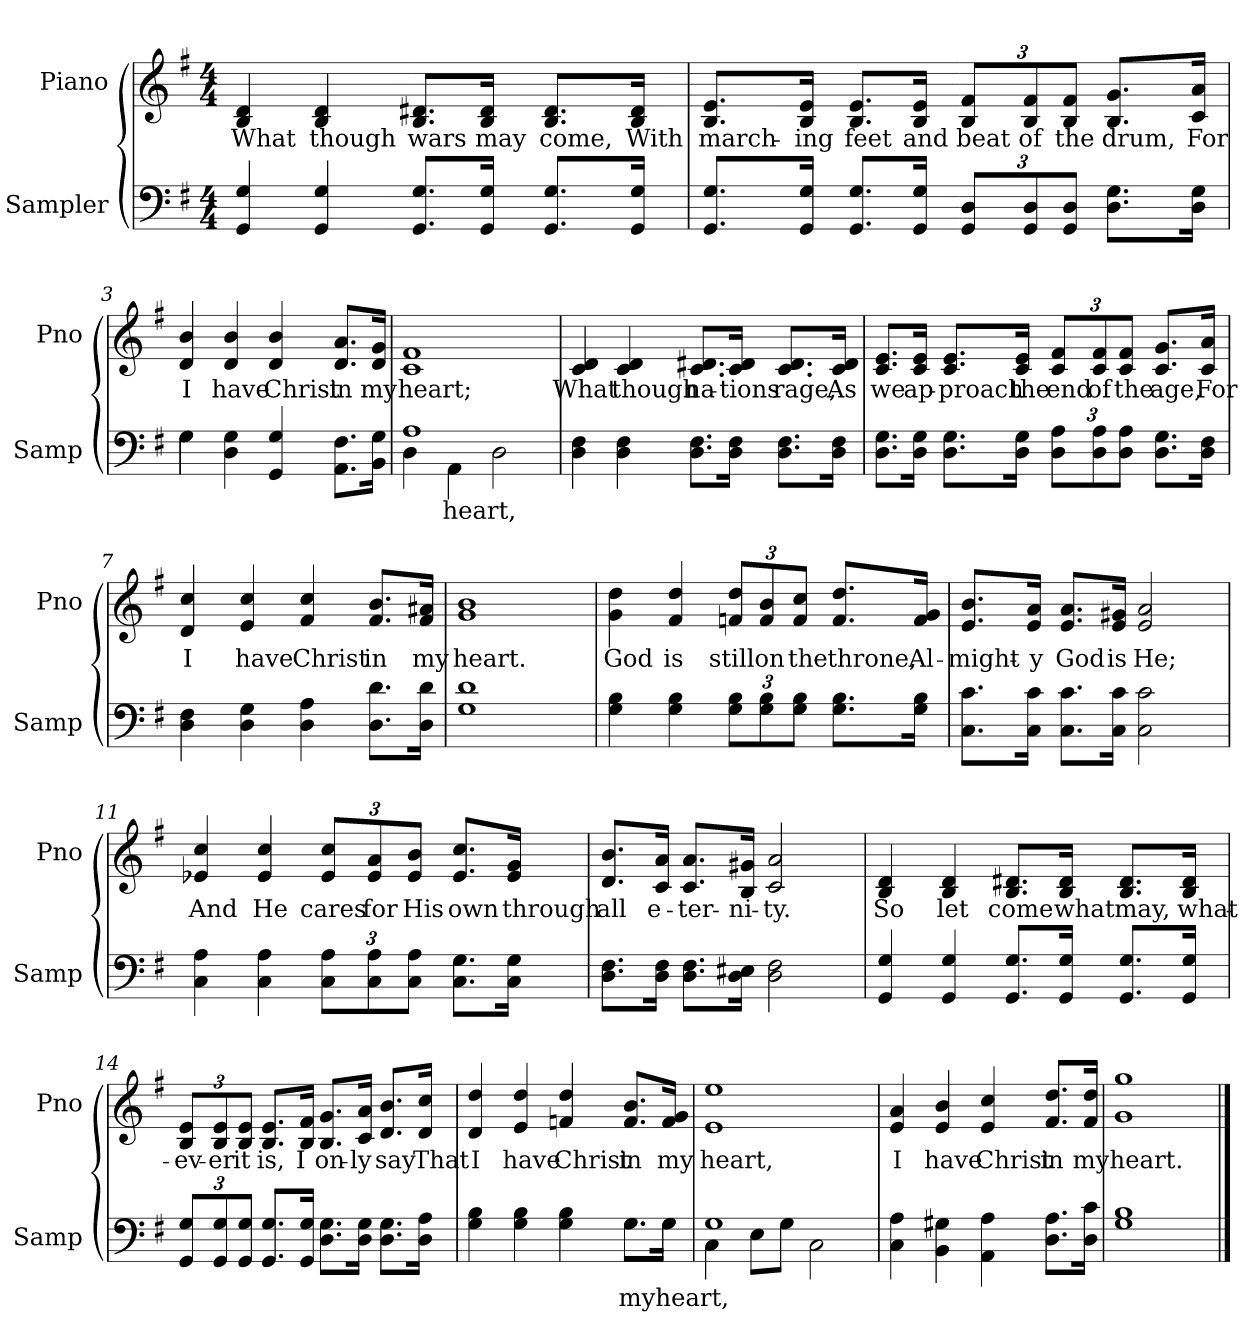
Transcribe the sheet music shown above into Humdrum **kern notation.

**kern	**text	**kern	**text
*part2	*part2	*part1	*part1
*staff2	*staff2	*staff1	*staff1
*I"Sampler	*	*I"Piano	*
*I'Samp	*	*I'Pno	*
*clefF4	*	*clefG2	*
*k[f#]	*	*k[f#]	*
*G:	*	*G:	*
*M4/4	*	*M4/4	*
=1	=1	=1	=1
4GG 4G	.	4B 4d	What
4GG 4G	.	4B 4d	though
8.GG/ 8.G/L	.	8.B/ 8.d#X/L	wars
16GG/ 16G/Jk	.	16B/ 16d#/Jk	may
8.GG/ 8.G/L	.	8.B/ 8.d#/L	come,
16GG/ 16G/Jk	.	16B/ 16d#/Jk	With
=2	=2	=2	=2
8.GG/ 8.G/L	.	8.B/ 8.e/L	march-
16GG/ 16G/Jk	.	16B/ 16e/Jk	-ing
8.GG/ 8.G/L	.	8.B/ 8.e/L	feet
16GG/ 16G/Jk	.	16B/ 16e/Jk	and
12GG/ 12D/L	.	12B/ 12f#/L	beat
12GG/ 12D/	.	12B/ 12f#/	of
12GG/ 12D/J	.	12B/ 12f#/J	the
8.D\ 8.G\L	.	8.B/ 8.g/L	drum,
16D\ 16G\Jk	.	16c/ 16a/Jk	For
=3	=3	=3	=3
*^	*	*	*
4G\	4G	.	4d 4b	I
4D 4G	2.ryy	.	4d 4b	have
4GG 4G	.	.	4d 4b	Christ
8.AA\ 8.F#\L	.	.	8.d/ 8.a/L	in
16BB\ 16G\Jk	.	.	16d/ 16g/Jk	my
=4	=4	=4	=4	=4
4D\	1A	.	1c 1f#	heart;
4AA\	.	heart,	.	.
2D\	.	.	.	.
*v	*v	*	*	*
=5	=5	=5	=5
4D 4F#	.	4c 4d	What
4D 4F#	.	4c 4d	though
8.D\ 8.F#\L	.	8.c/ 8.d#X/L	na-
16D\ 16F#\Jk	.	16c/ 16d#/Jk	-tions
8.D\ 8.F#\L	.	8.c/ 8.d#/L	rage,
16D\ 16F#\Jk	.	16c/ 16d#/Jk	As
=6	=6	=6	=6
8.D\ 8.G\L	.	8.c/ 8.e/L	we
16D\ 16G\Jk	.	16c/ 16e/Jk	ap-
8.D\ 8.G\L	.	8.c/ 8.e/L	-proach
16D\ 16G\Jk	.	16c/ 16e/Jk	the
12D\ 12A\L	.	12c/ 12f#/L	end
12D\ 12A\	.	12c/ 12f#/	of
12D\ 12A\J	.	12c/ 12f#/J	the
8.D\ 8.G\L	.	8.c/ 8.g/L	age,
16D\ 16F#\Jk	.	16c/ 16a/Jk	For
=7	=7	=7	=7
4D 4F#	.	4d 4cc	I
4D 4G	.	4e 4cc	have
4D 4A	.	4f# 4cc	Christ
8.D\ 8.d\L	.	8.f#/ 8.b/L	in
16D\ 16d\Jk	.	16f#/ 16a#X/Jk	my
=8	=8	=8	=8
1G 1d	.	1g 1b	heart.
=9	=9	=9	=9
4G 4B	.	4g 4dd	God
4G 4B	.	4f# 4dd	is
12G\ 12B\L	.	12fn/ 12dd/L	still
12G\ 12B\	.	12f/ 12b/	on
12G\ 12B\J	.	12f/ 12cc/J	the
8.G\ 8.B\L	.	8.f/ 8.dd/L	throne,
16G\ 16B\Jk	.	16f/ 16g/Jk	Al-
=10	=10	=10	=10
8.C\ 8.c\L	.	8.e/ 8.b/L	-might-
16C\ 16c\Jk	.	16e/ 16a/Jk	-y
8.C\ 8.c\L	.	8.e/ 8.a/L	God
16C\ 16c\Jk	.	16e/ 16g#X/Jk	is
2C 2c	.	2e 2a	He;
=11	=11	=11	=11
4C 4A	.	4e-X 4cc	And
4C 4A	.	4e- 4cc	He
12C\ 12A\L	.	12e-/ 12cc/L	cares
12C\ 12A\	.	12e-/ 12a/	for
12C\ 12A\J	.	12e-/ 12b/J	His
8.C\ 8.G\L	.	8.e-/ 8.cc/L	own
16C\ 16G\Jk	.	16e-/ 16g/Jk	through
=12	=12	=12	=12
8.D\ 8.F#\L	.	8.d/ 8.b/L	all
16D\ 16F#\Jk	.	16c/ 16a/Jk	e-
8.D\ 8.F#\L	.	8.c/ 8.a/L	-ter-
16D\ 16E#X\Jk	.	16B/ 16g#X/Jk	-ni-
2D 2F#	.	2c 2a	-ty.
=13	=13	=13	=13
4GG 4G	.	4B 4d	So
4GG 4G	.	4B 4d	let
8.GG/ 8.G/L	.	8.B/ 8.d#X/L	come
16GG/ 16G/Jk	.	16B/ 16d#/Jk	what
8.GG/ 8.G/L	.	8.B/ 8.d#/L	may,
16GG/ 16G/Jk	.	16B/ 16d#/Jk	what-
=14	=14	=14	=14
12GG/ 12G/L	.	12B/ 12e/L	-ev-
12GG/ 12G/	.	12B/ 12e/	-er
12GG/ 12G/J	.	12B/ 12e/J	it
8.GG/ 8.G/L	.	8.B/ 8.e/L	is,
16GG/ 16G/Jk	.	16B/ 16f#/Jk	I
8.D\ 8.G\L	.	8.B/ 8.g/L	on-
16D\ 16G\Jk	.	16c/ 16a/Jk	-ly
8.D\ 8.G\L	.	8.d/ 8.b/L	say
16D\ 16A\Jk	.	16d/ 16cc/Jk	That
=15	=15	=15	=15
*^	*	*	*
4G 4B	2.ryy	.	4d 4dd	I
4G 4B	.	.	4e 4dd	have
4G 4B	.	.	4fn 4dd	Christ
8.G\L	8.G\L	my	8.f/ 8.b/L	in
16G\Jk	16G\Jk	heart,	16f/ 16g/Jk	my
=16	=16	=16	=16	=16
4C\	1G	.	1e 1ee	heart,
8E\L	.	.	.	.
8G\J	.	.	.	.
2C\	.	.	.	.
*v	*v	*	*	*
=17	=17	=17	=17
4C 4A	.	4e 4a	I
4BB 4G#X	.	4e 4b	have
4AA 4A	.	4e 4cc	Christ
8.D\ 8.A\L	.	8.f#/ 8.dd/L	in
16D\ 16c\Jk	.	16f#/ 16dd/Jk	my
=18	=18	=18	=18
1G 1B	.	1g 1gg	heart.
==	==	==	==
*-	*-	*-	*-
